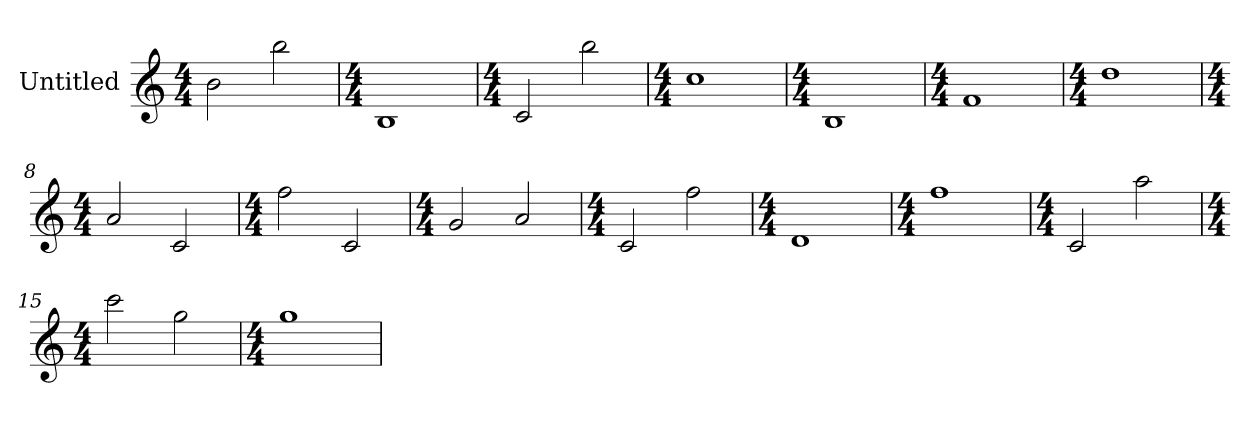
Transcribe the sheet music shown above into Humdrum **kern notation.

**kern
*part1
*staff1
*I"Untitled
*k[]
*C:
*M4/4
=1
2b
2bb
=2
*k[]
*C:
*M4/4
1B
=3
*k[]
*C:
*M4/4
2c
2bb
=4
*k[]
*C:
*M4/4
1cc
=5
*k[]
*C:
*M4/4
1B
=6
*k[]
*C:
*M4/4
1f
=7
*k[]
*C:
*M4/4
1dd
=8
*k[]
*C:
*M4/4
2a
2c
=9
*k[]
*C:
*M4/4
2ff
2c
=10
*k[]
*C:
*M4/4
2g
2a
=11
*k[]
*C:
*M4/4
2c
2ff
=12
*k[]
*C:
*M4/4
1d
=13
*k[]
*C:
*M4/4
1ff
=14
*k[]
*C:
*M4/4
2c
2aa
=15
*k[]
*C:
*M4/4
2ccc
2gg
=16
*k[]
*C:
*M4/4
1gg
=
*-
